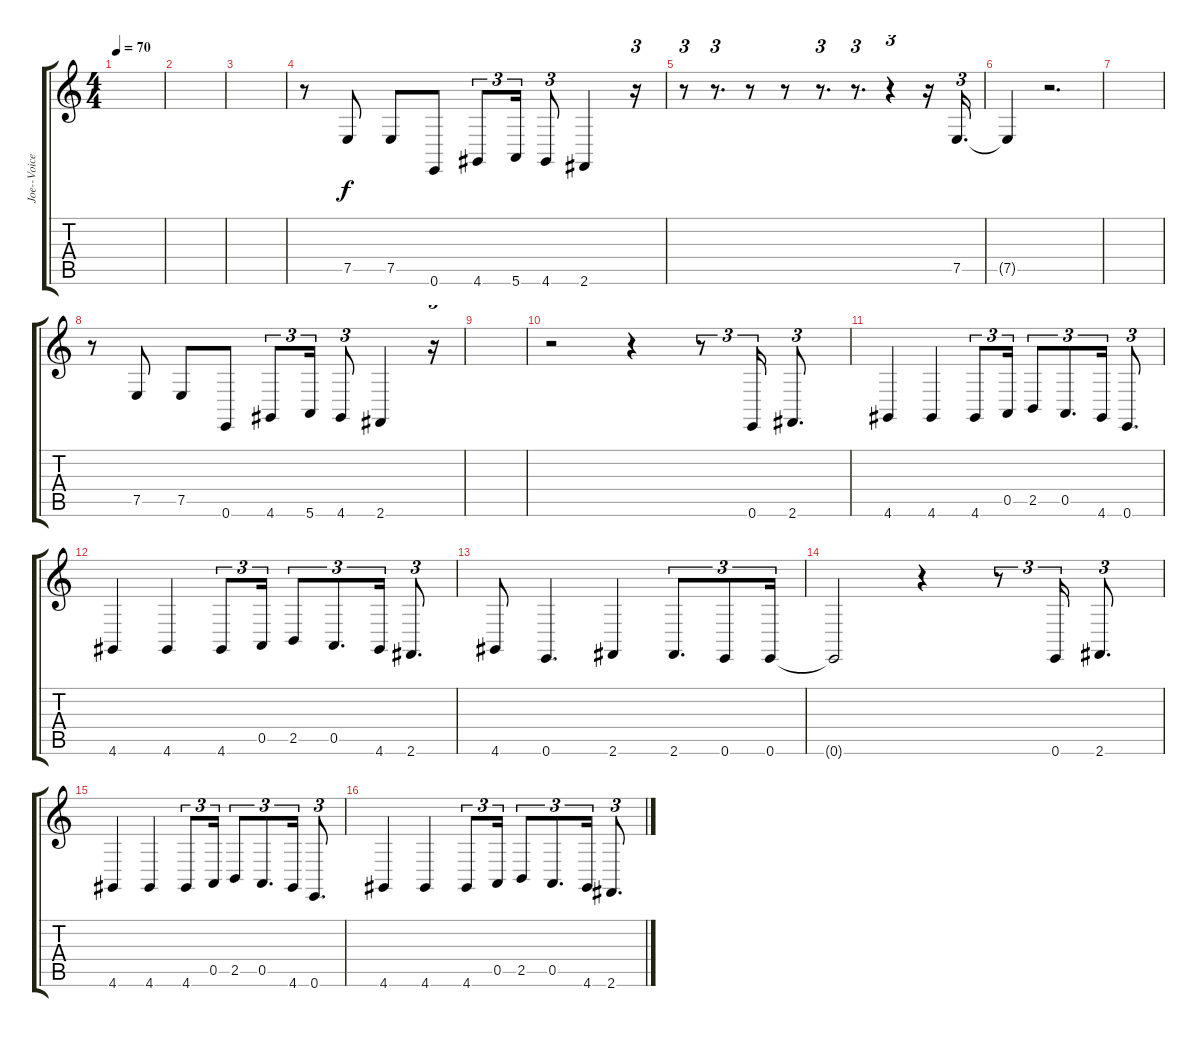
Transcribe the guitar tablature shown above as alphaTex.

\track ("Joe--Voice" "Joe--Voice") {instrument baritonesax}
\staff {score tabs}
\tuning (E4 B3 G3 D3 A2 E2) {hide}
\ts (4 4)
\tempo 70
\clef g2
\ks c
|
|
|
r.8 7.5.8 7.5.8 0.6.8 4.6.8{tu (3 2)} 5.6.16{tu (3 2)} 4.6.8{tu (3 2)} 2.6.4 r.16{tu (3 2)} |
r.8{tu (3 2)} r.8{d tu (3 2)} r.8 r.8 r.8{d tu (3 2)} r.8{d tu (3 2)} r.4{tu (3 2)} r.16 7.5.16{d tu (3 2)} |
7.5{t}.4 r.2{d} |
|
r.8 7.5.8 7.5.8 0.6.8 4.6.8{tu (3 2)} 5.6.16{tu (3 2)} 4.6.8{tu (3 2)} 2.6.4 r.16{tu (3 2)} |
|
r.2 r.4 r.8{tu (3 2)} 0.6.16{tu (3 2)} 2.6.8{d tu (3 2)} |
4.6.4 4.6.4 4.6.8{tu (3 2)} 0.5.16{tu (3 2)} 2.5.8{tu (3 2)} 0.5.8{d tu (3 2)} 4.6.16{tu (3 2)} 0.6.8{d tu (3 2)} |
4.6.4 4.6.4 4.6.8{tu (3 2)} 0.5.16{tu (3 2)} 2.5.8{tu (3 2)} 0.5.8{d tu (3 2)} 4.6.16{tu (3 2)} 2.6.8{d tu (3 2)} |
4.6.8 0.6.4{d} 2.6.4 2.6.8{d tu (3 2)} 0.6.8{tu (3 2)} 0.6.16{tu (3 2)} |
0.6{t}.2 r.4 r.8{tu (3 2)} 0.6.16{tu (3 2)} 2.6.8{d tu (3 2)} |
4.6.4 4.6.4 4.6.8{tu (3 2)} 0.5.16{tu (3 2)} 2.5.8{tu (3 2)} 0.5.8{d tu (3 2)} 4.6.16{tu (3 2)} 0.6.8{d tu (3 2)} |
4.6.4 4.6.4 4.6.8{tu (3 2)} 0.5.16{tu (3 2)} 2.5.8{tu (3 2)} 0.5.8{d tu (3 2)} 4.6.16{tu (3 2)} 2.6.8{d tu (3 2)}
